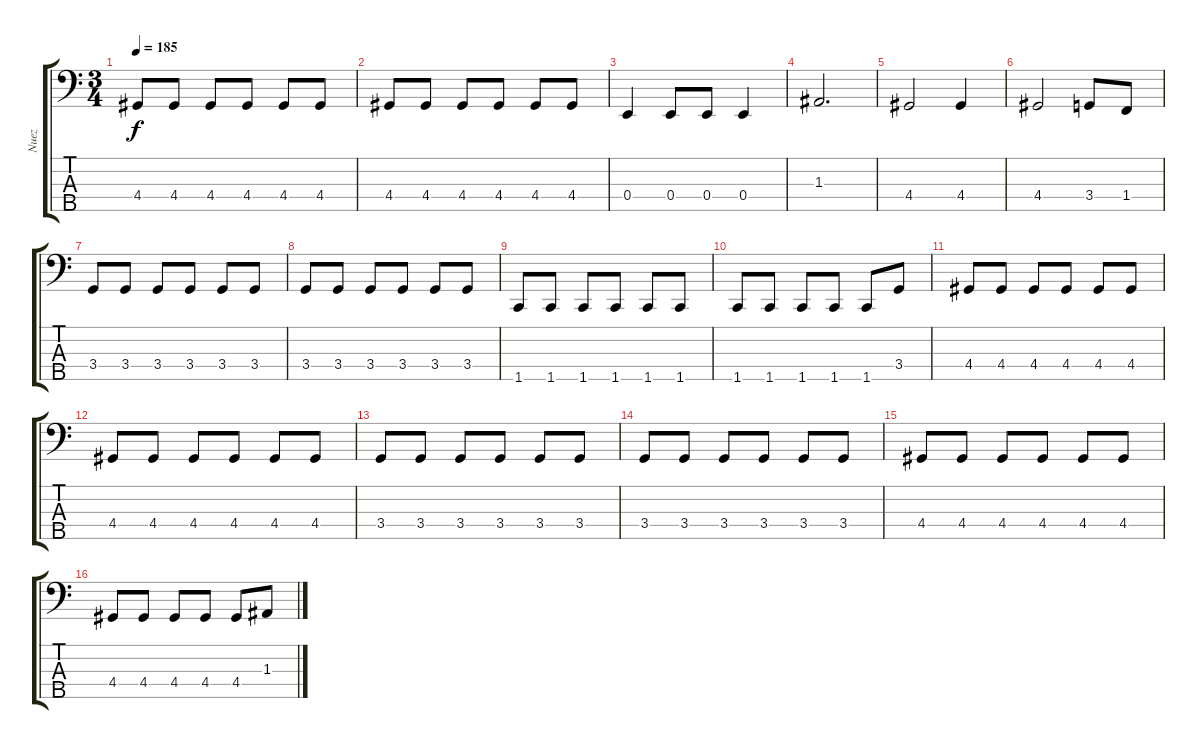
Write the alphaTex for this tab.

\track ("Nuez" "Nuez") {instrument slapbass2}
\staff {score tabs}
\tuning (G2 D2 A1 E1 B0) {hide}
\ts (3 4)
\tempo 185
\clef f4
\ks c
4.4.8{dy f} 4.4.8 4.4.8 4.4.8 4.4.8 4.4.8 |
4.4.8 4.4.8 4.4.8 4.4.8 4.4.8 4.4.8 |
0.4.4 0.4.8 0.4.8 0.4.4 |
1.3.2{d} |
4.4.2 4.4.4 |
4.4.2 3.4.8 1.4.8 |
3.4.8 3.4.8 3.4.8 3.4.8 3.4.8 3.4.8 |
3.4.8 3.4.8 3.4.8 3.4.8 3.4.8 3.4.8 |
1.5.8 1.5.8 1.5.8 1.5.8 1.5.8 1.5.8 |
1.5.8 1.5.8 1.5.8 1.5.8 1.5.8 3.4.8 |
4.4.8 4.4.8 4.4.8 4.4.8 4.4.8 4.4.8 |
4.4.8 4.4.8 4.4.8 4.4.8 4.4.8 4.4.8 |
3.4.8 3.4.8 3.4.8 3.4.8 3.4.8 3.4.8 |
3.4.8 3.4.8 3.4.8 3.4.8 3.4.8 3.4.8 |
4.4.8 4.4.8 4.4.8 4.4.8 4.4.8 4.4.8 |
4.4.8 4.4.8 4.4.8 4.4.8 4.4.8 1.3.8
